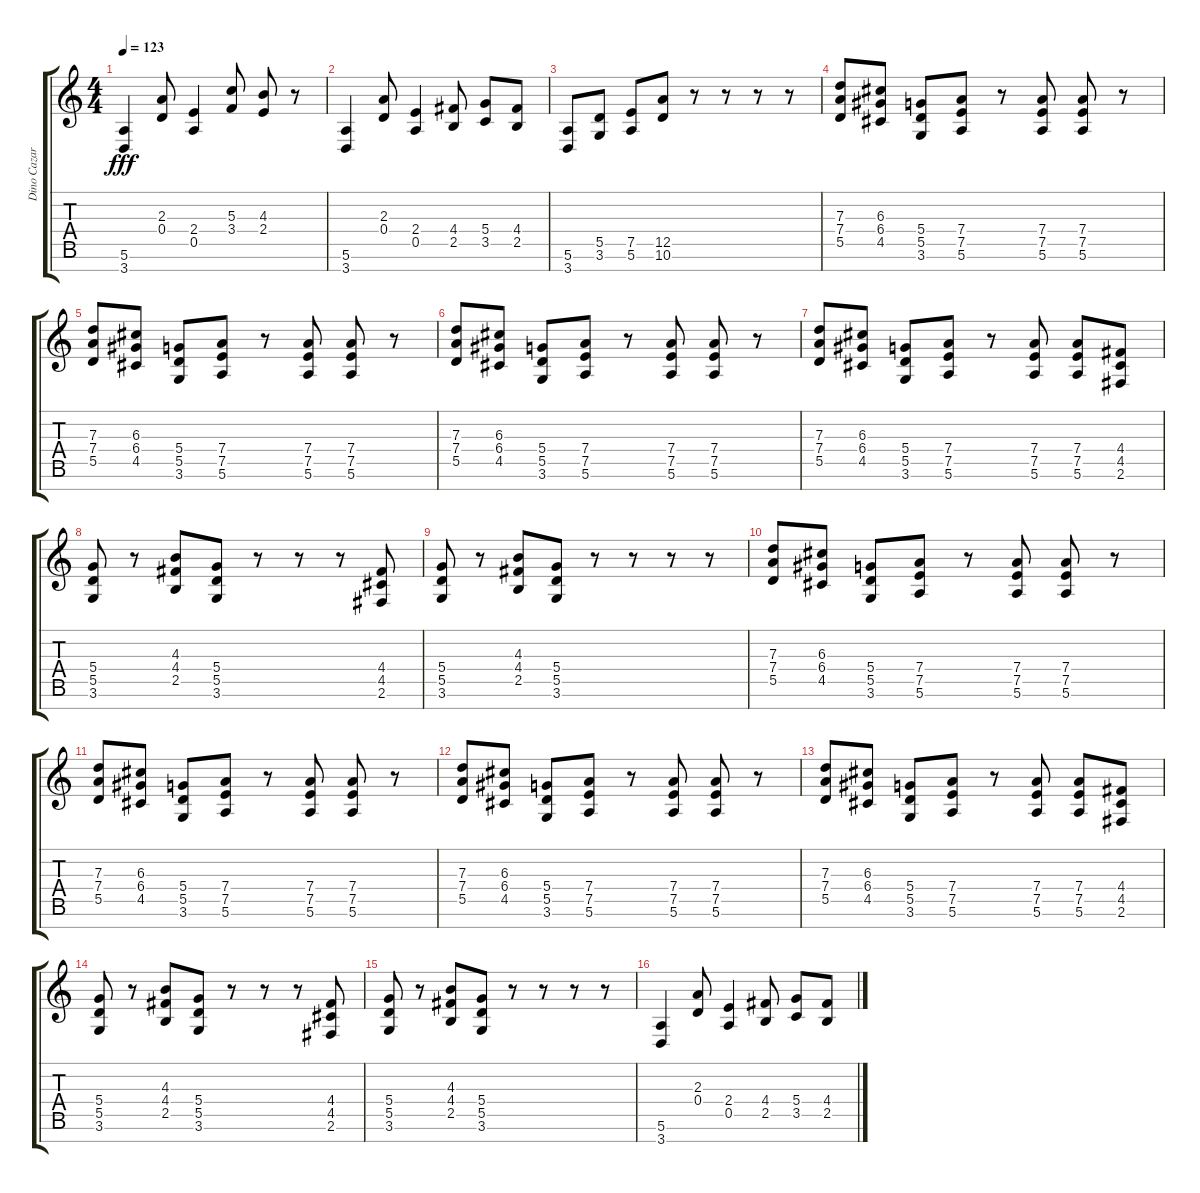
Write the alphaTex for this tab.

\track ("Dino Cazares" "Dino Cazar") {instrument distortionguitar}
\staff {score tabs}
\tuning (E4 B3 G3 D3 A2 E2 B1) {hide}
\ts (4 4)
\tempo 123
\clef g2
\ks c
(5.6 3.7).4{dy fff} (2.3 0.4).8 (2.4 0.5).4 (5.3 3.4).8 (4.3 2.4).8 r.8 |
(5.6 3.7).4 (2.3 0.4).8 (2.4 0.5).4 (4.4 2.5).8 (5.4 3.5).8 (4.4 2.5).8 |
(5.6 3.7).8 (5.5 3.6).8 (7.5 5.6).8 (12.5 10.6).8 r.8 r.8 r.8 r.8 |
(7.3 7.4 5.5).8 (6.3 6.4 4.5).8 (5.4 5.5 3.6).8 (7.4 7.5 5.6).8 r.8 (7.4 7.5 5.6).8 (7.4 7.5 5.6).8 r.8 |
(7.3 7.4 5.5).8 (6.3 6.4 4.5).8 (5.4 5.5 3.6).8 (7.4 7.5 5.6).8 r.8 (7.4 7.5 5.6).8 (7.4 7.5 5.6).8 r.8 |
(7.3 7.4 5.5).8 (6.3 6.4 4.5).8 (5.4 5.5 3.6).8 (7.4 7.5 5.6).8 r.8 (7.4 7.5 5.6).8 (7.4 7.5 5.6).8 r.8 |
(7.3 7.4 5.5).8 (6.3 6.4 4.5).8 (5.4 5.5 3.6).8 (7.4 7.5 5.6).8 r.8 (7.4 7.5 5.6).8 (7.4 7.5 5.6).8 (4.4 4.5 2.6).8 |
(5.4 5.5 3.6).8 r.8 (4.3 4.4 2.5).8 (5.4 5.5 3.6).8 r.8 r.8 r.8 (4.4 4.5 2.6).8 |
(5.4 5.5 3.6).8 r.8 (4.3 4.4 2.5).8 (5.4 5.5 3.6).8 r.8 r.8 r.8 r.8 |
(7.3 7.4 5.5).8 (6.3 6.4 4.5).8 (5.4 5.5 3.6).8 (7.4 7.5 5.6).8 r.8 (7.4 7.5 5.6).8 (7.4 7.5 5.6).8 r.8 |
(7.3 7.4 5.5).8 (6.3 6.4 4.5).8 (5.4 5.5 3.6).8 (7.4 7.5 5.6).8 r.8 (7.4 7.5 5.6).8 (7.4 7.5 5.6).8 r.8 |
(7.3 7.4 5.5).8 (6.3 6.4 4.5).8 (5.4 5.5 3.6).8 (7.4 7.5 5.6).8 r.8 (7.4 7.5 5.6).8 (7.4 7.5 5.6).8 r.8 |
(7.3 7.4 5.5).8 (6.3 6.4 4.5).8 (5.4 5.5 3.6).8 (7.4 7.5 5.6).8 r.8 (7.4 7.5 5.6).8 (7.4 7.5 5.6).8 (4.4 4.5 2.6).8 |
(5.4 5.5 3.6).8 r.8 (4.3 4.4 2.5).8 (5.4 5.5 3.6).8 r.8 r.8 r.8 (4.4 4.5 2.6).8 |
(5.4 5.5 3.6).8 r.8 (4.3 4.4 2.5).8 (5.4 5.5 3.6).8 r.8 r.8 r.8 r.8 |
(5.6 3.7).4 (2.3 0.4).8 (2.4 0.5).4 (4.4 2.5).8 (5.4 3.5).8 (4.4 2.5).8
